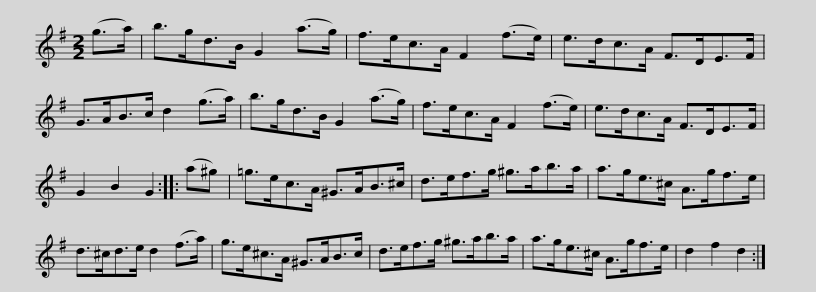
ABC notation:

X:1
L:1/8
M:2/2
I:linebreak $
K:G
V:1 treble
V:1
 (g>a) | b>gd>B G2 (a>g) | f>ec>A F2 (f>e) | e>dc>A F>DE>F | G>AB>c d2 (g>a) |$ %5
 b>gd>B G2 (a>g) | f>ec>A F2 (f>e) | e>dc>A F>DE>F | G2 B2 G2 :: (a^g) | %10
 =g>ec>A ^G>AB>^c |$ d>ef>g ^g>ab>a | a>ge>^c A>gf>e | d>^cd>e d2 (f>a) | g>e^c>A ^G>AB>c |$ %15
 d>ef>g ^g>ab>a | a>ge>^c A>gf>e | d2 f2 d2 :| %18
